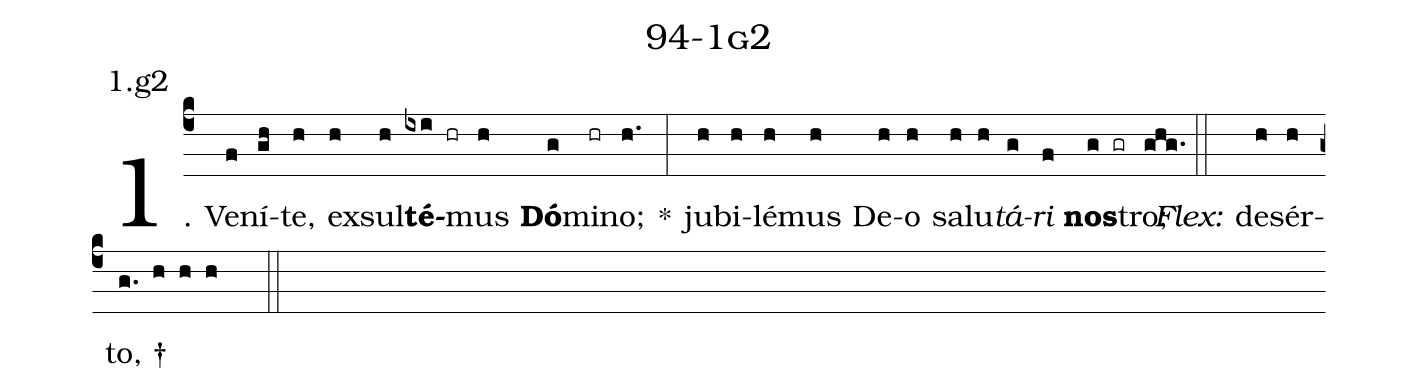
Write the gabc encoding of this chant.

name: 94-1g2;
annotation: 1.g2;
%%
(c4)1. Ve(f)ní(gh)te,(h) ex(h)sul(h)<b>té</b>(ixi hr)mus(h) <b>Dó</b>(g)mi(hr)no;(h.) *(:) ju(h)bi(h)lé(h)mus(h) De(h)o(h) sa(h)lu(h)<i>tá</i>(g)<i>ri</i>(f) <b>nos</b>(g gr)tro;(ghg.) (::)
<i>Flex:</i>()  de(h)sér(h)to, †(g. h h h  ::)
